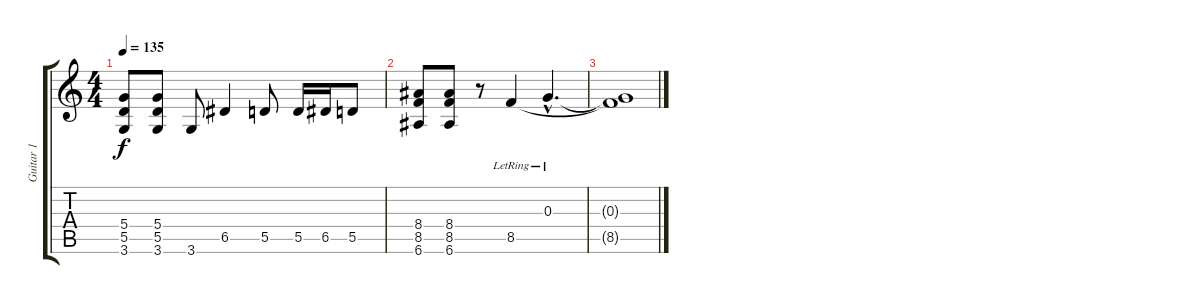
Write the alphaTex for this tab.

\track ("Guitar 1" "Guitar 1") {instrument distortionguitar}
\staff {score tabs}
\tuning (E4 B3 G3 D3 A2 E2) {hide}
\ts (4 4)
\tempo 135
\clef g2
\ks c
(5.4 5.5 3.6).8{dy f} (5.4 5.5 3.6).8 3.6.8 6.5.4 5.5.8 5.5.16 6.5.16 5.5.8 |
(8.4 8.5 6.6).8 (8.4 8.5 6.6).8 r.8 8.5{lr}.4 0.3{hac lr}.4{d} |
(0.3{t} 8.5{t}).1
